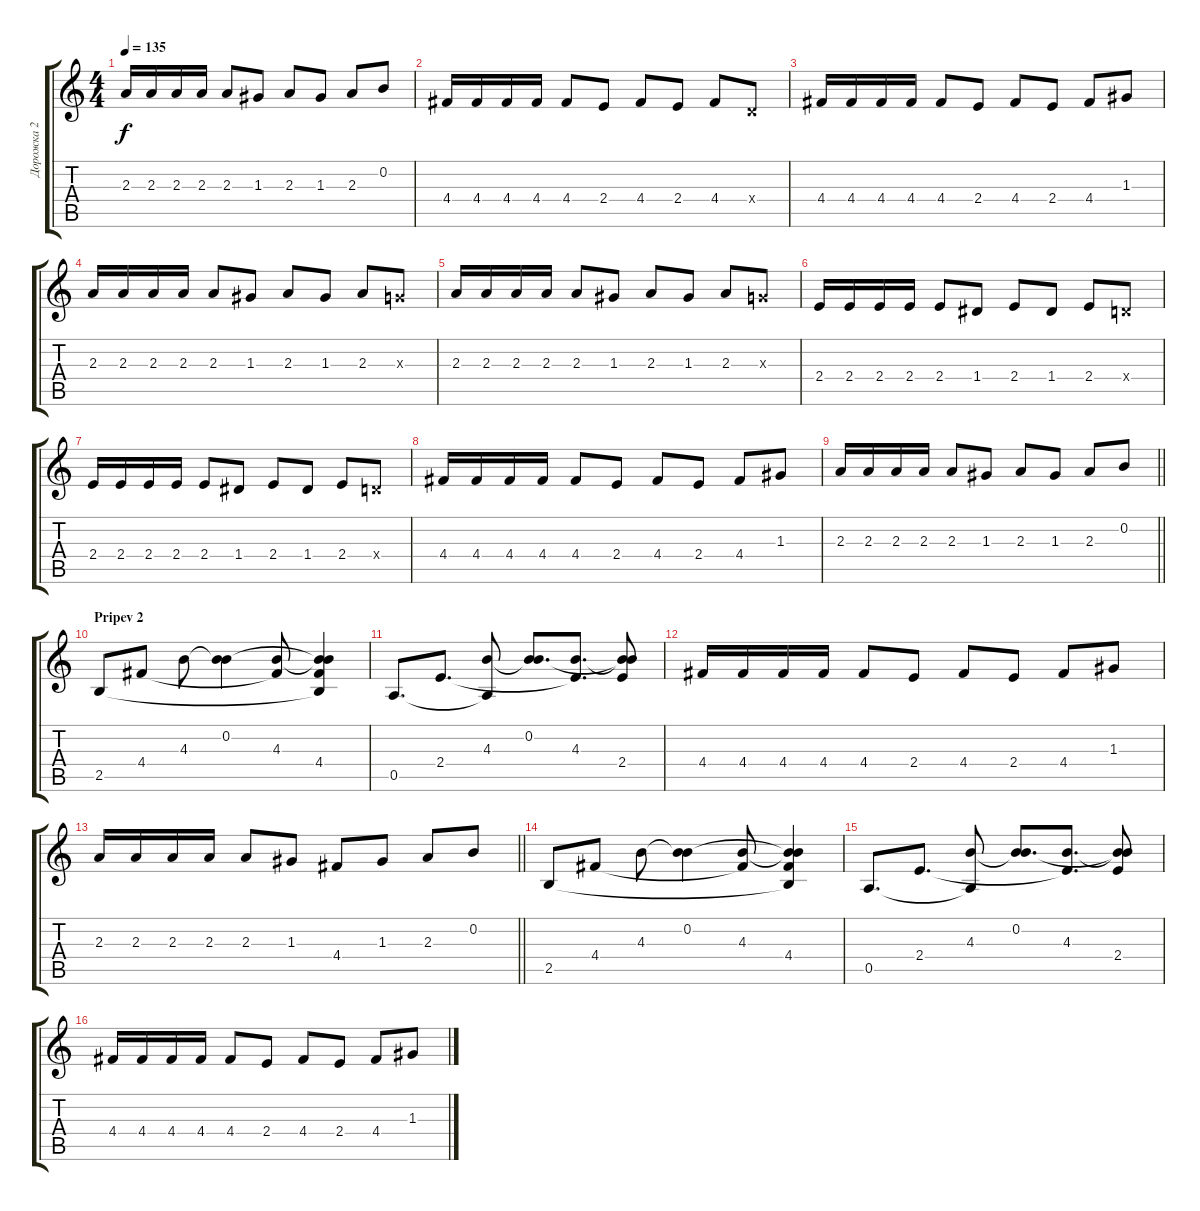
\track ("Дорожка 2" "Дорожка 2") {instrument acousticguitarsteel}
\staff {score tabs}
\tuning (E4 B3 G3 D3 A2 E2) {hide}
\ts (4 4)
\tempo 135
\clef g2
\ks c
2.3.16{dy f} 2.3.16 2.3.16 2.3.16 2.3.8 1.3.8 2.3.8 1.3.8 2.3.8 0.2.8 |
4.4.16 4.4.16 4.4.16 4.4.16 4.4.8 2.4.8 4.4.8 2.4.8 4.4.8 0.4{x}.8 |
4.4.16 4.4.16 4.4.16 4.4.16 4.4.8 2.4.8 4.4.8 2.4.8 4.4.8 1.3.8 |
2.3.16 2.3.16 2.3.16 2.3.16 2.3.8 1.3.8 2.3.8 1.3.8 2.3.8 0.3{x}.8 |
2.3.16 2.3.16 2.3.16 2.3.16 2.3.8 1.3.8 2.3.8 1.3.8 2.3.8 0.3{x}.8 |
2.4.16 2.4.16 2.4.16 2.4.16 2.4.8 1.4.8 2.4.8 1.4.8 2.4.8 0.4{x}.8 |
2.4.16 2.4.16 2.4.16 2.4.16 2.4.8 1.4.8 2.4.8 1.4.8 2.4.8 0.4{x}.8 |
4.4.16 4.4.16 4.4.16 4.4.16 4.4.8 2.4.8 4.4.8 2.4.8 4.4.8 1.3.8 |
\barLineRight lightlight
2.3.16 2.3.16 2.3.16 2.3.16 2.3.8 1.3.8 2.3.8 1.3.8 2.3.8 0.2.8 |
\section ("" "Pripev 2")
2.5.8 4.4.8 4.3.8 (0.2 4.3{t}).4 (4.3 4.4{t}).8 (0.2{t} 4.3{t} 4.4 2.5{t}).4 |
0.5.8{d} 2.4.8{d} (4.3 0.5{t}).8 (0.2 4.3{t}).8{d} (4.3 2.4{t}).8{d} (0.2{t} 4.3{t} 2.4).8 |
4.4.16 4.4.16 4.4.16 4.4.16 4.4.8 2.4.8 4.4.8 2.4.8 4.4.8 1.3.8 |
\barLineRight lightlight
2.3.16 2.3.16 2.3.16 2.3.16 2.3.8 1.3.8 4.4.8 1.3.8 2.3.8 0.2.8 |
2.5.8 4.4.8 4.3.8 (0.2 4.3{t}).4 (4.3 4.4{t}).8 (0.2{t} 4.3{t} 4.4 2.5{t}).4 |
0.5.8{d} 2.4.8{d} (4.3 0.5{t}).8 (0.2 4.3{t}).8{d} (4.3 2.4{t}).8{d} (0.2{t} 4.3{t} 2.4).8 |
4.4.16 4.4.16 4.4.16 4.4.16 4.4.8 2.4.8 4.4.8 2.4.8 4.4.8 1.3.8
